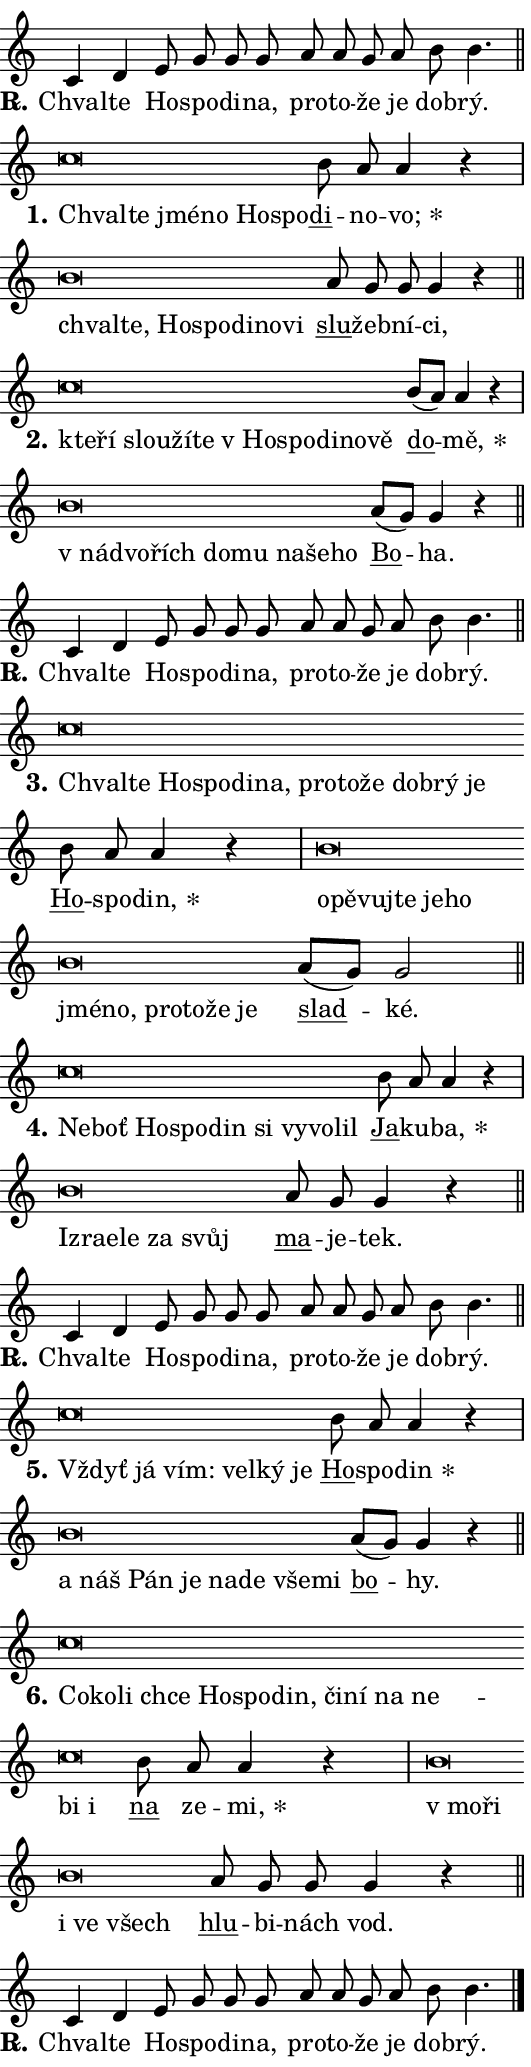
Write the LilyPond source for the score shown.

\version "2.24.0"
\header { tagline = "" }
\paper {
  indent = 0\cm
  top-margin = 0\cm
  right-margin = 0.13\cm % to fit lyric hyphens
  bottom-margin = 0\cm
  left-margin = 0\cm
  paper-width = 9\cm
  page-breaking = #ly:one-page-breaking
  system-system-spacing.basic-distance = #11
  score-system-spacing.basic-distance = #11
  ragged-last = ##f
}


%% Author: Thomas Morley
%% https://lists.gnu.org/archive/html/lilypond-user/2020-05/msg00002.html
#(define (line-position grob)
"Returns position of @var[grob} in current system:
   @code{'start}, if at first time-step
   @code{'end}, if at last time-step
   @code{'middle} otherwise
"
  (let* ((col (ly:item-get-column grob))
         (ln (ly:grob-object col 'left-neighbor))
         (rn (ly:grob-object col 'right-neighbor))
         (col-to-check-left (if (ly:grob? ln) ln col))
         (col-to-check-right (if (ly:grob? rn) rn col))
         (break-dir-left
           (and
             (ly:grob-property col-to-check-left 'non-musical #f)
             (ly:item-break-dir col-to-check-left)))
         (break-dir-right
           (and
             (ly:grob-property col-to-check-right 'non-musical #f)
             (ly:item-break-dir col-to-check-right))))
        (cond ((eqv? 1 break-dir-left) 'start)
              ((eqv? -1 break-dir-right) 'end)
              (else 'middle))))

#(define (tranparent-at-line-position vctor)
  (lambda (grob)
  "Relying on @code{line-position} select the relevant enry from @var{vctor}.
Used to determine transparency,"
    (case (line-position grob)
      ((end) (not (vector-ref vctor 0)))
      ((middle) (not (vector-ref vctor 1)))
      ((start) (not (vector-ref vctor 2))))))

noteHeadBreakVisibility =
#(define-music-function (break-visibility)(vector?)
"Makes @code{NoteHead}s transparent relying on @var{break-visibility}"
#{
  \override NoteHead.transparent =
    #(tranparent-at-line-position break-visibility)
#})

#(define delete-ledgers-for-transparent-note-heads
  (lambda (grob)
    "Reads whether a @code{NoteHead} is transparent.
If so this @code{NoteHead} is removed from @code{'note-heads} from
@var{grob}, which is supposed to be @code{LedgerLineSpanner}.
As a result ledgers are not printed for this @code{NoteHead}"
    (let* ((nhds-array (ly:grob-object grob 'note-heads))
           (nhds-list
             (if (ly:grob-array? nhds-array)
                 (ly:grob-array->list nhds-array)
                 '()))
           ;; Relies on the transparent-property being done before
           ;; Staff.LedgerLineSpanner.after-line-breaking is executed.
           ;; This is fragile ...
           (to-keep
             (remove
               (lambda (nhd)
                 (ly:grob-property nhd 'transparent #f))
               nhds-list)))
      ;; TODO find a better method to iterate over grob-arrays, similiar
      ;; to filter/remove etc for lists
      ;; For now rebuilt from scratch
      (set! (ly:grob-object grob 'note-heads)  '())
      (for-each
        (lambda (nhd)
          (ly:pointer-group-interface::add-grob grob 'note-heads nhd))
        to-keep))))

squashNotes = {
  \override NoteHead.X-extent = #'(-0.2 . 0.2)
  \override NoteHead.Y-extent = #'(-0.75 . 0)
  \override NoteHead.stencil =
    #(lambda (grob)
       (let ((pos (ly:grob-property grob 'staff-position)))
         (begin
           (if (< pos -7) (display "ERROR: Lower brevis then expected\n") (display ""))
           (if (<= pos -6) ly:text-interface::print ly:note-head::print))))
}
unSquashNotes = {
  \revert NoteHead.X-extent
  \revert NoteHead.Y-extent
  \revert NoteHead.stencil
}

hideNotes = \noteHeadBreakVisibility #begin-of-line-visible
unHideNotes = \noteHeadBreakVisibility #all-visible

% work-around for resetting accidentals
% https://lilypond.org/doc/v2.23/Documentation/notation/displaying-rhythms#unmetered-music
cadenzaMeasure = {
  \cadenzaOff
  \partial 1024 s1024
  \cadenzaOn
}

#(define-markup-command (accent layout props text) (markup?)
  "Underline accented syllable"
  (interpret-markup layout props
    #{\markup \override #'(offset . 4.3) \underline { #text }#}))

responsum = \markup \concat {
  "R" \hspace #-1.05 \path #0.1 #'((moveto 0 0.07) (lineto 0.9 0.8)) \hspace #0.05 "."
}

spaceSize = #0.6828661417322834 % exact space size for TeX Gyre Schola

\layout {
  \context {
    \Staff
    \remove "Time_signature_engraver"
    \override LedgerLineSpanner.after-line-breaking = #delete-ledgers-for-transparent-note-heads
  }
  \context {
    \Lyrics {
      \override LyricSpace.minimum-distance = \spaceSize
      \override LyricText.font-name = #"TeX Gyre Schola"
      \override LyricText.font-size = 1
      \override StanzaNumber.font-name = #"TeX Gyre Schola Bold"
      \override StanzaNumber.font-size = 1
    }
  }
  \context {
    \Score 
    \override NoteHead.text =
      #(lambda (grob) 
        (let ((pos (ly:grob-property grob 'staff-position)))
          #{\markup {
            \combine
              \halign #-0.55 \raise #(if (= pos -6) 0 0.5) \override #'(thickness . 2) \draw-line #'(3.2 . 0)
              \musicglyph "noteheads.sM1"
          }#}))
  }
}

% magnetic-lyrics.ily
%
%   written by
%     Jean Abou Samra <jean@abou-samra.fr>
%     Werner Lemberg <wl@gnu.org>
%
%   adapted by
%     Jiri Hon <jiri.hon@gmail.com>
%
% Version 2022-Apr-15

% https://www.mail-archive.com/lilypond-user@gnu.org/msg149350.html

#(define (Left_hyphen_pointer_engraver context)
   "Collect syllable-hyphen-syllable occurrences in lyrics and store
them in properties.  This engraver only looks to the left.  For
example, if the lyrics input is @code{foo -- bar}, it does the
following.

@itemize @bullet
@item
Set the @code{text} property of the @code{LyricHyphen} grob between
@q{foo} and @q{bar} to @code{foo}.

@item
Set the @code{left-hyphen} property of the @code{LyricText} grob with
text @q{foo} to the @code{LyricHyphen} grob between @q{foo} and
@q{bar}.
@end itemize

Use this auxiliary engraver in combination with the
@code{lyric-@/text::@/apply-@/magnetic-@/offset!} hook."
   (let ((hyphen #f)
         (text #f))
     (make-engraver
      (acknowledgers
       ((lyric-syllable-interface engraver grob source-engraver)
        (set! text grob)))
      (end-acknowledgers
       ((lyric-hyphen-interface engraver grob source-engraver)
        ;(when (not (grob::has-interface grob 'lyric-space-interface))
          (set! hyphen grob)));)
      ((stop-translation-timestep engraver)
       (when (and text hyphen)
         (ly:grob-set-object! text 'left-hyphen hyphen))
       (set! text #f)
       (set! hyphen #f)))))

#(define (lyric-text::apply-magnetic-offset! grob)
   "If the space between two syllables is less than the value in
property @code{LyricText@/.details@/.squash-threshold}, move the right
syllable to the left so that it gets concatenated with the left
syllable.

Use this function as a hook for
@code{LyricText@/.after-@/line-@/breaking} if the
@code{Left_@/hyphen_@/pointer_@/engraver} is active."
   (let ((hyphen (ly:grob-object grob 'left-hyphen #f)))
     (when hyphen
       (let ((left-text (ly:spanner-bound hyphen LEFT)))
         (when (grob::has-interface left-text 'lyric-syllable-interface)
           (let* ((common (ly:grob-common-refpoint grob left-text X))
                  (this-x-ext (ly:grob-extent grob common X))
                  (left-x-ext
                   (begin
                     ;; Trigger magnetism for left-text.
                     (ly:grob-property left-text 'after-line-breaking)
                     (ly:grob-extent left-text common X)))
                  ;; `delta` is the gap width between two syllables.
                  (delta (- (interval-start this-x-ext)
                            (interval-end left-x-ext)))
                  (details (ly:grob-property grob 'details))
                  (threshold (assoc-get 'squash-threshold details 0.2)))
             (when (< delta threshold)
               (let* (;; We have to manipulate the input text so that
                      ;; ligatures crossing syllable boundaries are not
                      ;; disabled.  For languages based on the Latin
                      ;; script this is essentially a beautification.
                      ;; However, for non-Western scripts it can be a
                      ;; necessity.
                      (lt (ly:grob-property left-text 'text))
                      (rt (ly:grob-property grob 'text))
                      (is-space (grob::has-interface hyphen 'lyric-space-interface))
                      (space (if is-space " " ""))
                      (extra-delta (if is-space spaceSize 0))
                      ;; Append new syllable.
                      (ltrt-space (if (and (string? lt) (string? rt))
                                (string-append lt space rt)
                                (make-concat-markup (list lt space rt))))
                      ;; Right-align `ltrt` to the right side.
                      (ltrt-space-markup (grob-interpret-markup
                               grob
                               (make-translate-markup
                                (cons (interval-length this-x-ext) 0)
                                (make-right-align-markup ltrt-space)))))
                 (begin
                   ;; Don't print `left-text`.
                   (ly:grob-set-property! left-text 'stencil #f)
                   ;; Set text and stencil (which holds all collected
                   ;; syllables so far) and shift it to the left.
                   (ly:grob-set-property! grob 'text ltrt-space)
                   (ly:grob-set-property! grob 'stencil ltrt-space-markup)
                   (ly:grob-translate-axis! grob (- (- delta extra-delta)) X))))))))))


#(define (lyric-hyphen::displace-bounds-first grob)
   ;; Make very sure this callback isn't triggered too early.
   (let ((left (ly:spanner-bound grob LEFT))
         (right (ly:spanner-bound grob RIGHT)))
     (ly:grob-property left 'after-line-breaking)
     (ly:grob-property right 'after-line-breaking)
     (ly:lyric-hyphen::print grob)))

squashThreshold = #0.4

\layout {
  \context {
    \Lyrics
    \consists #Left_hyphen_pointer_engraver
    \override LyricText.after-line-breaking =
      #lyric-text::apply-magnetic-offset!
    \override LyricHyphen.stencil = #lyric-hyphen::displace-bounds-first
    \override LyricText.details.squash-threshold = \squashThreshold
    \override LyricHyphen.minimum-distance = 0
    \override LyricHyphen.minimum-length = \squashThreshold
  }
}

squashText = \override LyricText.details.squash-threshold = 9999
unSquashText = \override LyricText.details.squash-threshold = \squashThreshold

leftText = \override LyricText.self-alignment-X = #LEFT
unLeftText = \revert LyricText.self-alignment-X

starOffset = #(lambda (grob) 
                (let ((x_offset (ly:self-alignment-interface::aligned-on-x-parent grob)))
                  (if (= x_offset 0) 0 (+ x_offset 1.2))))

star = #(define-music-function (syllable)(string?)
"Append star separator at the end of a syllable"
#{
  \once \override LyricText.X-offset = #starOffset
  \lyricmode { \markup {
    #syllable
    \override #'((font-name . "TeX Gyre Schola Bold")) \hspace #0.2 \lower #0.65 \larger "*"
  } }
#})

starAccent = #(define-music-function (syllable)(string?)
"Append star separator at the end of a syllable and make accent"
#{
  \once \override LyricText.X-offset = #starOffset
  \lyricmode { \markup {
    \accent #syllable
    \override #'((font-name . "TeX Gyre Schola Bold")) \hspace #0.2 \lower #0.65 \larger "*"
  } }
#})

breath = #(define-music-function (syllable)(string?)
"Append breathing indicator at the end of a syllable"
#{
  \lyricmode { \markup { #syllable "+" } }
#})

optionalBreath = #(define-music-function (syllable)(string?)
"Append optional breathing indicator at the end of a syllable"
#{
  \lyricmode { \markup { #syllable "(+)" } }
#})


\score {
    <<
        \new Voice = "melody" { \cadenzaOn \key c \major \relative { c'4 d e8 g g g \bar "" a a g a b b4. \cadenzaMeasure \bar "||" \break } }
        \new Lyrics \lyricsto "melody" { \lyricmode { \set stanza = \responsum
Chval -- te Ho -- spo -- di -- na, pro -- to -- že je dob -- rý. } }
    >>
    \layout {}
}

\score {
    <<
        \new Voice = "melody" { \cadenzaOn \key c \major \relative { \squashNotes c''\breve*1/16 \hideNotes \breve*1/16 \bar "" \breve*1/16 \bar "" \breve*1/16 \bar "" \breve*1/16 \breve*1/16 \bar "" \unHideNotes \unSquashNotes \bar "" b8 a a4 r \cadenzaMeasure \bar "|" \squashNotes b\breve*1/16 \hideNotes \breve*1/16 \bar "" \breve*1/16 \bar "" \breve*1/16 \bar "" \breve*1/16 \bar "" \breve*1/16 \breve*1/16 \bar "" \unHideNotes \unSquashNotes \bar "" a8 g g g4 r \cadenzaMeasure \bar "||" \break } }
        \new Lyrics \lyricsto "melody" { \lyricmode { \set stanza = "1."
\leftText Chval -- \squashText te jmé -- no Ho -- spo -- \unLeftText \unSquashText \markup \accent di -- no -- \star vo; \leftText chval -- \squashText te, Ho -- spo -- di -- no -- vi \unLeftText \unSquashText \markup \accent slu -- žeb -- ní -- ci, } }
    >>
    \layout {}
}

\score {
    <<
        \new Voice = "melody" { \cadenzaOn \key c \major \relative { \squashNotes c''\breve*1/16 \hideNotes \breve*1/16 \bar "" \breve*1/16 \bar "" \breve*1/16 \bar "" \breve*1/16 \bar "" \breve*1/16 \bar "" \breve*1/16 \bar "" \breve*1/16 \bar "" \breve*1/16 \breve*1/16 \bar "" \unHideNotes \unSquashNotes \bar "" b8[( a)] a4 r \cadenzaMeasure \bar "|" \squashNotes b\breve*1/16 \hideNotes \breve*1/16 \bar "" \breve*1/16 \bar "" \breve*1/16 \bar "" \breve*1/16 \bar "" \breve*1/16 \bar "" \breve*1/16 \breve*1/16 \bar "" \unHideNotes \unSquashNotes \bar "" a8[( g)] g4 r \cadenzaMeasure \bar "||" \break } }
        \new Lyrics \lyricsto "melody" { \lyricmode { \set stanza = "2."
\leftText kte -- \squashText ří slou -- ží -- te "v Ho" -- spo -- di -- no -- vě \unLeftText \unSquashText \markup \accent do -- \star mě, \leftText "v ná" -- \squashText dvo -- řích do -- mu na -- še -- ho \unLeftText \unSquashText \markup \accent Bo -- ha. } }
    >>
    \layout {}
}

\score {
    <<
        \new Voice = "melody" { \cadenzaOn \key c \major \relative { c'4 d e8 g g g \bar "" a a g a b b4. \cadenzaMeasure \bar "||" \break } }
        \new Lyrics \lyricsto "melody" { \lyricmode { \set stanza = \responsum
Chval -- te Ho -- spo -- di -- na, pro -- to -- že je dob -- rý. } }
    >>
    \layout {}
}

\score {
    <<
        \new Voice = "melody" { \cadenzaOn \key c \major \relative { \squashNotes c''\breve*1/16 \hideNotes \breve*1/16 \bar "" \breve*1/16 \bar "" \breve*1/16 \bar "" \breve*1/16 \bar "" \breve*1/16 \bar "" \breve*1/16 \bar "" \breve*1/16 \bar "" \breve*1/16 \bar "" \breve*1/16 \bar "" \breve*1/16 \breve*1/16 \bar "" \unHideNotes \unSquashNotes \bar "" b8 a a4 r \cadenzaMeasure \bar "|" \squashNotes b\breve*1/16 \hideNotes \breve*1/16 \bar "" \breve*1/16 \bar "" \breve*1/16 \bar "" \breve*1/16 \bar "" \breve*1/16 \bar "" \breve*1/16 \bar "" \breve*1/16 \bar "" \breve*1/16 \bar "" \breve*1/16 \bar "" \breve*1/16 \breve*1/16 \bar "" \unHideNotes \unSquashNotes \bar "" a8[( g)] g2 \cadenzaMeasure \bar "||" \break } }
        \new Lyrics \lyricsto "melody" { \lyricmode { \set stanza = "3."
\leftText Chval -- \squashText te Ho -- spo -- di -- na, pro -- to -- že dob -- rý je \unLeftText \unSquashText \markup \accent Ho -- spo -- \star din, \leftText o -- \squashText pě -- vuj -- te je -- ho jmé -- no, pro -- to -- že je \unLeftText \unSquashText \markup \accent slad -- ké. } }
    >>
    \layout {}
}

\score {
    <<
        \new Voice = "melody" { \cadenzaOn \key c \major \relative { \squashNotes c''\breve*1/16 \hideNotes \breve*1/16 \bar "" \breve*1/16 \bar "" \breve*1/16 \bar "" \breve*1/16 \bar "" \breve*1/16 \bar "" \breve*1/16 \bar "" \breve*1/16 \breve*1/16 \bar "" \unHideNotes \unSquashNotes \bar "" b8 a a4 r \cadenzaMeasure \bar "|" \squashNotes b\breve*1/16 \hideNotes \breve*1/16 \bar "" \breve*1/16 \bar "" \breve*1/16 \bar "" \breve*1/16 \breve*1/16 \bar "" \unHideNotes \unSquashNotes \bar "" a8 g g4 r \cadenzaMeasure \bar "||" \break } }
        \new Lyrics \lyricsto "melody" { \lyricmode { \set stanza = "4."
\leftText Ne -- \squashText boť Ho -- spo -- din si vy -- vo -- lil \unLeftText \unSquashText \markup \accent Ja -- ku -- \star ba, \leftText Iz -- \squashText ra -- e -- le za svůj \unLeftText \unSquashText \markup \accent ma -- je -- tek. } }
    >>
    \layout {}
}

\score {
    <<
        \new Voice = "melody" { \cadenzaOn \key c \major \relative { c'4 d e8 g g g \bar "" a a g a b b4. \cadenzaMeasure \bar "||" \break } }
        \new Lyrics \lyricsto "melody" { \lyricmode { \set stanza = \responsum
Chval -- te Ho -- spo -- di -- na, pro -- to -- že je dob -- rý. } }
    >>
    \layout {}
}

\score {
    <<
        \new Voice = "melody" { \cadenzaOn \key c \major \relative { \squashNotes c''\breve*1/16 \hideNotes \breve*1/16 \bar "" \breve*1/16 \bar "" \breve*1/16 \bar "" \breve*1/16 \breve*1/16 \bar "" \unHideNotes \unSquashNotes \bar "" b8 a a4 r \cadenzaMeasure \bar "|" \squashNotes b\breve*1/16 \hideNotes \breve*1/16 \bar "" \breve*1/16 \bar "" \breve*1/16 \bar "" \breve*1/16 \bar "" \breve*1/16 \bar "" \breve*1/16 \breve*1/16 \bar "" \unHideNotes \unSquashNotes \bar "" a8[( g)] g4 r \cadenzaMeasure \bar "||" \break } }
        \new Lyrics \lyricsto "melody" { \lyricmode { \set stanza = "5."
\leftText Vždyť \squashText já vím: vel -- ký je \unLeftText \unSquashText \markup \accent Ho -- spo -- \star din \leftText a \squashText náš Pán je na -- de vše -- mi \unLeftText \unSquashText \markup \accent bo -- hy. } }
    >>
    \layout {}
}

\score {
    <<
        \new Voice = "melody" { \cadenzaOn \key c \major \relative { \squashNotes c''\breve*1/16 \hideNotes \breve*1/16 \bar "" \breve*1/16 \bar "" \breve*1/16 \bar "" \breve*1/16 \bar "" \breve*1/16 \bar "" \breve*1/16 \bar "" \breve*1/16 \bar "" \breve*1/16 \bar "" \breve*1/16 \bar "" \breve*1/16 \bar "" \breve*1/16 \breve*1/16 \bar "" \unHideNotes \unSquashNotes \bar "" b8 a a4 r \cadenzaMeasure \bar "|" \squashNotes b\breve*1/16 \hideNotes \breve*1/16 \bar "" \breve*1/16 \bar "" \breve*1/16 \breve*1/16 \bar "" \unHideNotes \unSquashNotes \bar "" a8 g g g4 r \cadenzaMeasure \bar "||" \break } }
        \new Lyrics \lyricsto "melody" { \lyricmode { \set stanza = "6."
\leftText Co -- \squashText ko -- li chce Ho -- spo -- din, či -- ní na ne -- bi i \unLeftText \unSquashText \markup \accent na ze -- \star mi, \leftText "v mo" -- \squashText ři i ve všech \unLeftText \unSquashText \markup \accent hlu -- bi -- nách vod. } }
    >>
    \layout {}
}

\score {
    <<
        \new Voice = "melody" { \cadenzaOn \key c \major \relative { c'4 d e8 g g g \bar "" a a g a b b4. \cadenzaMeasure \bar "||" \break } \bar "|." }
        \new Lyrics \lyricsto "melody" { \lyricmode { \set stanza = \responsum
Chval -- te Ho -- spo -- di -- na, pro -- to -- že je dob -- rý. } }
    >>
    \layout {}
}
